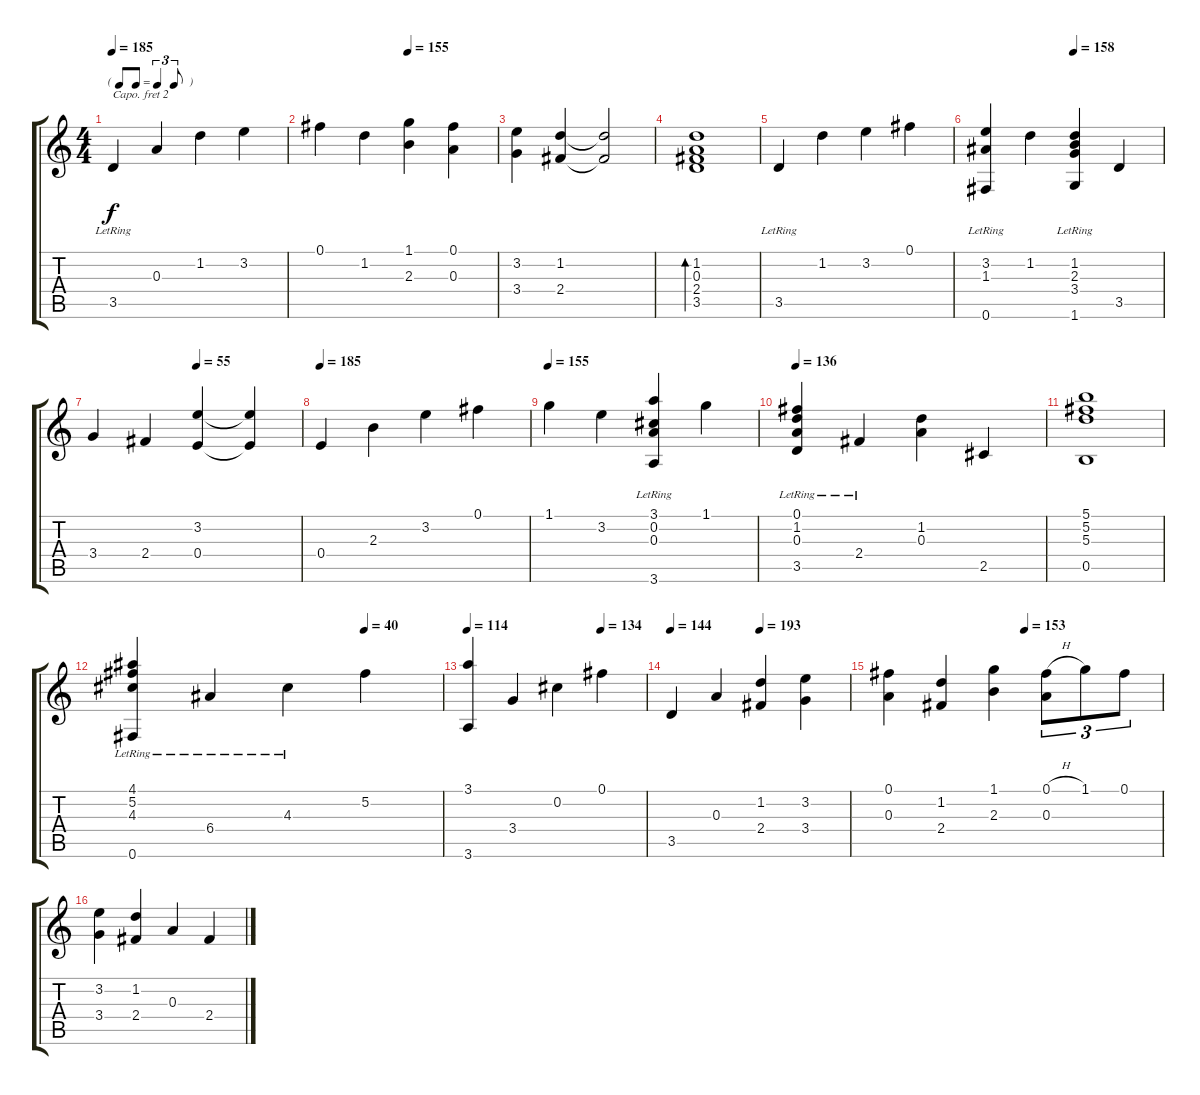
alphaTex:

\track "" {instrument acousticguitarnylon}
\staff {score tabs}
\capo 2
\tuning (E4 B3 G3 D3 A2 E2) {hide}
\ts (4 4)
\tf triplet8th
\tempo 185
\clef g2
\ks c
3.5{lr}.4{dy f} 0.3.4 1.2.4 3.2.4 |
\tempo (155 0.5)
0.1.4 1.2.4 (1.1 2.3).4 (0.1 0.3).4 |
(3.2 3.4).4 (1.2 2.4).4 (1.2{t} 2.4{t}).2 |
(1.2 0.3 2.4 3.5).1{bd 480} |
3.5{lr}.4 1.2.4 3.2.4 0.1.4 |
\tempo (158 0.5)
(3.2 1.3{lr} 0.6{lr}).4 1.2.4 (1.2{lr} 2.3{lr} 3.4{lr} 1.6{lr}).4 3.5.4 |
\tempo (55 0.5)
3.4.4 2.4.4 (3.2 0.4).4 (3.2{t} 0.4{t}).4 |
\tempo 185
0.4.4 2.3.4 3.2.4 0.1.4 |
\tempo 155
1.1.4 3.2.4 (3.1 0.2 0.3 3.6{lr}).4 1.1.4 |
\tempo 136
(0.1{lr} 1.2 0.3{lr} 3.5{lr}).4 2.4{lr}.4 (1.2 0.3).4 2.5.4 |
(5.1 5.2 5.3 0.5).1 |
\tempo (40 0.75)
(4.1{lr} 5.2{lr} 4.3{lr} 0.6).4 6.4{lr}.4 4.3{lr}.4 5.2.4 |
\tempo 114
\tempo (134 0.75)
(3.1 3.6).4 3.4.4 0.2.4 0.1.4 |
\tempo 144
\tempo (193 0.5)
3.5.4 0.3.4 (1.2 2.4).4 (3.2 3.4).4 |
\tempo (153 0.5)
(0.1 0.3).4 (1.2 2.4).4 (1.1 2.3).4 (0.1{h} 0.3).8{tu (3 2)} 1.1.8{tu (3 2)} 0.1.8{tu (3 2)} |
(3.2 3.4).4 (1.2 2.4).4 0.3.4 2.4.4
